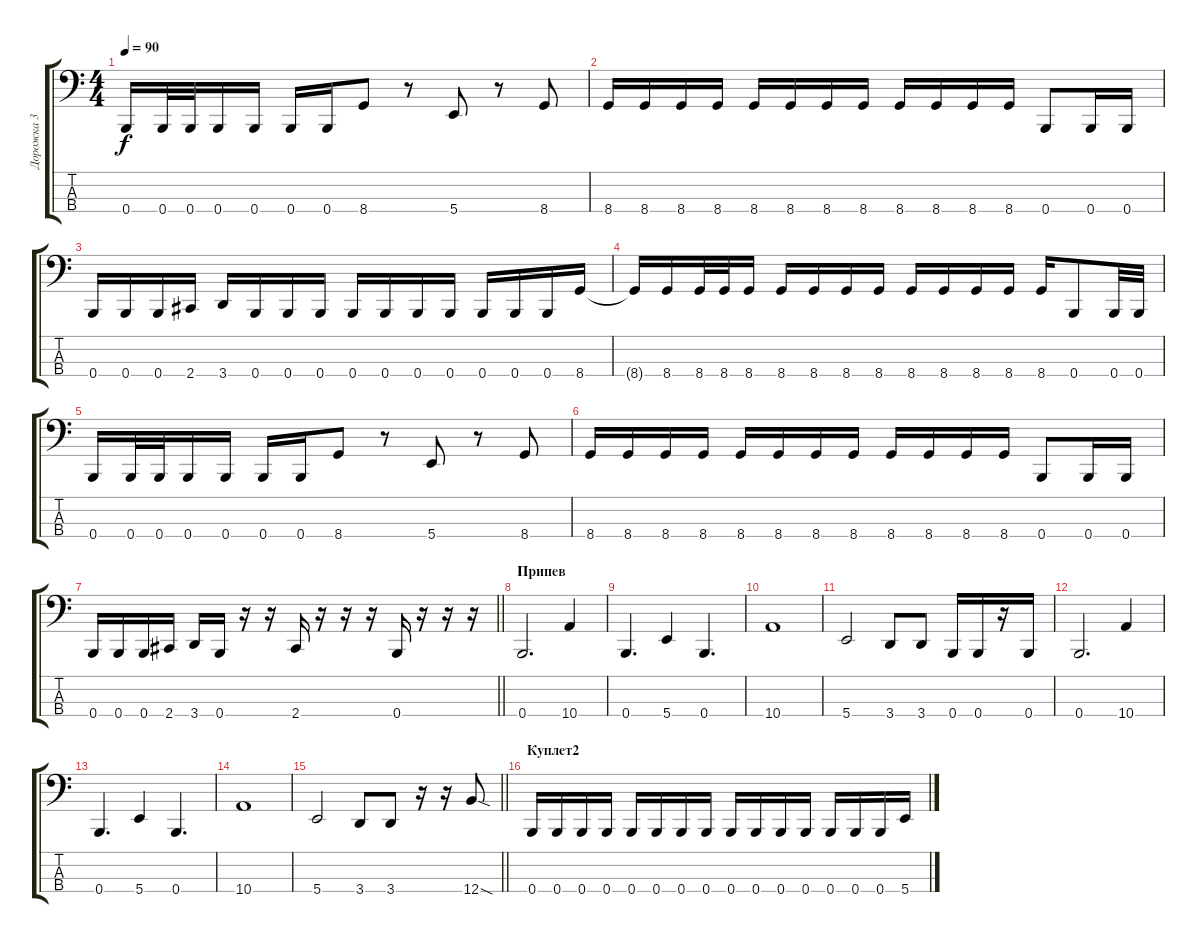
\track ("Дорожка 3" "Дорожка 3") {instrument electricbassfinger}
\staff {score tabs}
\tuning (E2 B1 Gb1 B0) {hide}
\ts (4 4)
\tempo 90
\clef f4
\ks c
0.4.16{dy f} 0.4.32 0.4.32 0.4.16 0.4.16 0.4.16 0.4.16 8.4.8 r.8 5.4.8 r.8 8.4.8 |
8.4.16 8.4.16 8.4.16 8.4.16 8.4.16 8.4.16 8.4.16 8.4.16 8.4.16 8.4.16 8.4.16 8.4.16 0.4.8 0.4.16 0.4.16 |
0.4.16 0.4.16 0.4.16 2.4.16 3.4.16 0.4.16 0.4.16 0.4.16 0.4.16 0.4.16 0.4.16 0.4.16 0.4.16 0.4.16 0.4.16 8.4.16 |
8.4{t}.16 8.4.16 8.4.32 8.4.32 8.4.16 8.4.16 8.4.16 8.4.16 8.4.16 8.4.16 8.4.16 8.4.16 8.4.16 8.4.16 0.4.8 0.4.32 0.4.32 |
0.4.16 0.4.32 0.4.32 0.4.16 0.4.16 0.4.16 0.4.16 8.4.8 r.8 5.4.8 r.8 8.4.8 |
8.4.16 8.4.16 8.4.16 8.4.16 8.4.16 8.4.16 8.4.16 8.4.16 8.4.16 8.4.16 8.4.16 8.4.16 0.4.8 0.4.16 0.4.16 |
\barLineRight lightlight
0.4.16 0.4.16 0.4.16 2.4.16 3.4.16 0.4.16 r.16 r.16 2.4.16 r.16 r.16 r.16 0.4.16 r.16 r.16 r.16 |
\section ("" "Припев")
0.4.2{d} 10.4.4 |
0.4.4{d} 5.4.4 0.4.4{d} |
10.4.1 |
5.4.2 3.4.8 3.4.8 0.4.16 0.4.16 r.16 0.4.16 |
0.4.2{d} 10.4.4 |
0.4.4{d} 5.4.4 0.4.4{d} |
10.4.1 |
\barLineRight lightlight
5.4.2 3.4.8 3.4.8 r.16 r.16 12.4{sod}.8 |
\section ("" "Куплет2")
0.4.16 0.4.16 0.4.16 0.4.16 0.4.16 0.4.16 0.4.16 0.4.16 0.4.16 0.4.16 0.4.16 0.4.16 0.4.16 0.4.16 0.4.16 5.4.16
